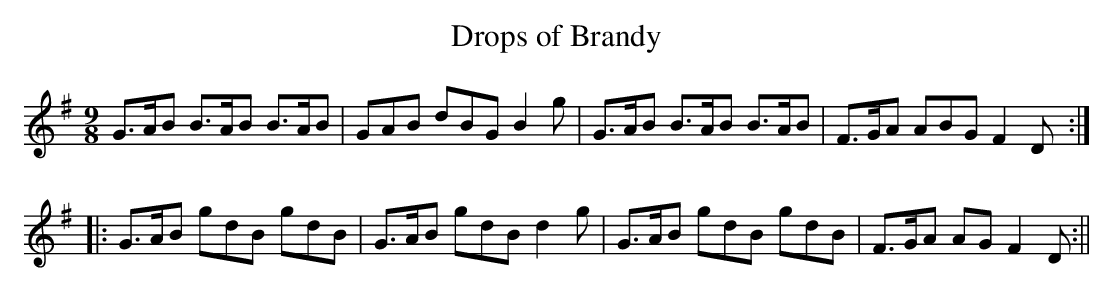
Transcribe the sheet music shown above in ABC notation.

X:1
T:Drops of Brandy
M:9/8
L:1/8
K:G
G>AB B>AB B>AB | GAB dBG B2g | G>AB B>AB B>AB | F>GA ABG F2D :|
|: G>AB gdB gdB | G>AB gdB d2g | G>AB gdB gdB | F>GA AG F2D :||
